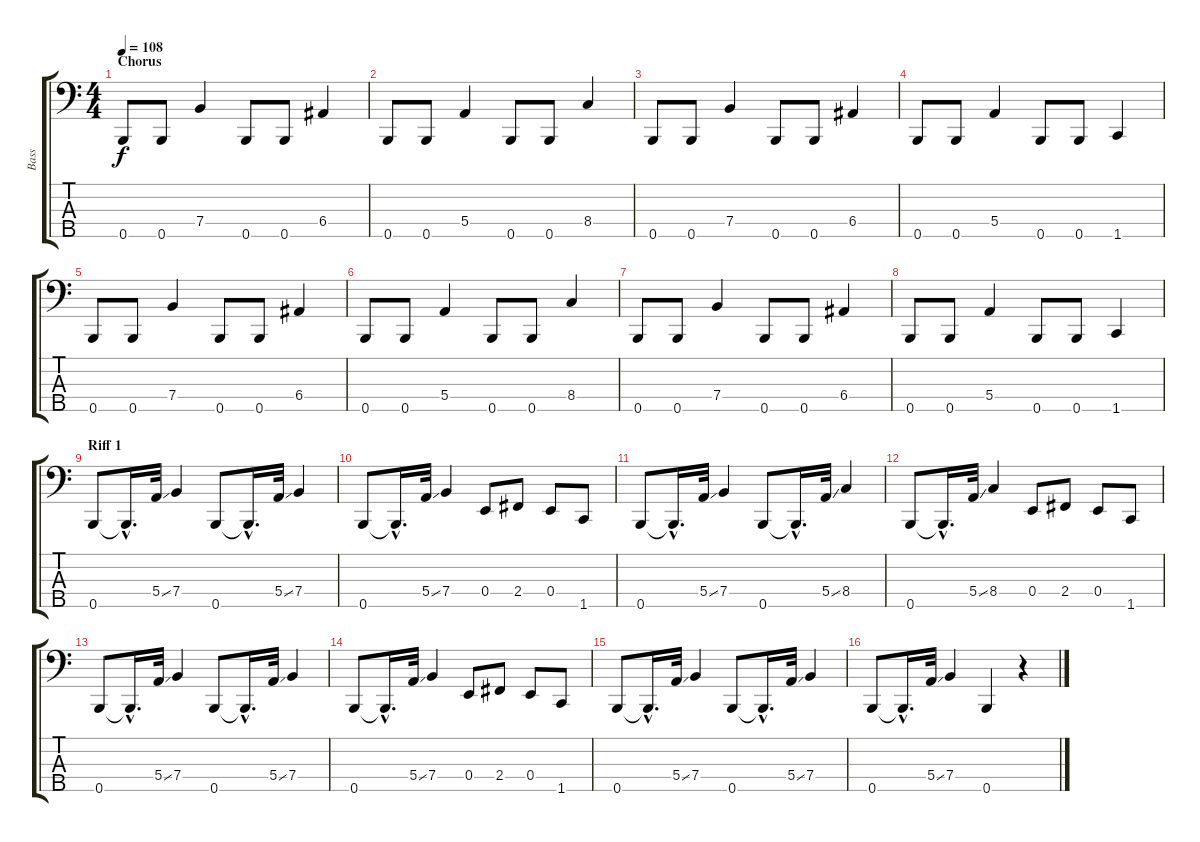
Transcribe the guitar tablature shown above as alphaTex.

\track ("Bass" "Bass") {instrument electricbasspick}
\staff {score tabs}
\tuning (G2 D2 A1 E1 B0) {hide}
\ts (4 4)
\section ("" "Chorus")
\tempo 108
\clef f4
\ks c
0.5.8{dy f} 0.5.8 7.4.4 0.5.8 0.5.8 6.4.4 |
0.5.8 0.5.8 5.4.4 0.5.8 0.5.8 8.4.4 |
0.5.8 0.5.8 7.4.4 0.5.8 0.5.8 6.4.4 |
0.5.8 0.5.8 5.4.4 0.5.8 0.5.8 1.5.4 |
0.5.8 0.5.8 7.4.4 0.5.8 0.5.8 6.4.4 |
0.5.8 0.5.8 5.4.4 0.5.8 0.5.8 8.4.4 |
0.5.8 0.5.8 7.4.4 0.5.8 0.5.8 6.4.4 |
0.5.8 0.5.8 5.4.4 0.5.8 0.5.8 1.5.4 |
\section ("" "Riff 1")
0.5.8 0.5{hac t}.16{d} 5.4{ss}.32 7.4.4 0.5.8 0.5{hac t}.16{d} 5.4{ss}.32 7.4.4 |
0.5.8 0.5{hac t}.16{d} 5.4{ss}.32 7.4.4 0.4.8 2.4.8 0.4.8 1.5.8 |
0.5.8 0.5{hac t}.16{d} 5.4{ss}.32 7.4.4 0.5.8 0.5{hac t}.16{d} 5.4{ss}.32 8.4.4 |
0.5.8 0.5{hac t}.16{d} 5.4{ss}.32 8.4.4 0.4.8 2.4.8 0.4.8 1.5.8 |
0.5.8 0.5{hac t}.16{d} 5.4{ss}.32 7.4.4 0.5.8 0.5{hac t}.16{d} 5.4{ss}.32 7.4.4 |
0.5.8 0.5{hac t}.16{d} 5.4{ss}.32 7.4.4 0.4.8 2.4.8 0.4.8 1.5.8 |
0.5.8 0.5{hac t}.16{d} 5.4{ss}.32 7.4.4 0.5.8 0.5{hac t}.16{d} 5.4{ss}.32 7.4.4 |
0.5.8 0.5{hac t}.16{d} 5.4{ss}.32 7.4.4 0.5.4 r.4
